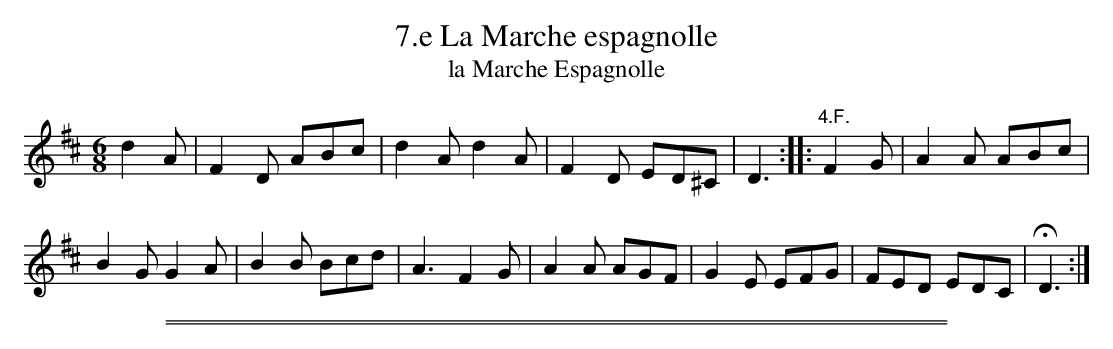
X:1
T: 7.e La Marche espagnolle
T: la Marche Espagnolle
M: 6/8
L: 1/8
K: D
d2A |\
F2D ABc | d2A d2A | F2D ED^C | D3 :|\
|: "4.F."F2G | A2A ABc |
B2G G2A | B2B Bcd | A3 F2G |\
A2A AGF | G2E EFG | FED EDC | HD3 :|
